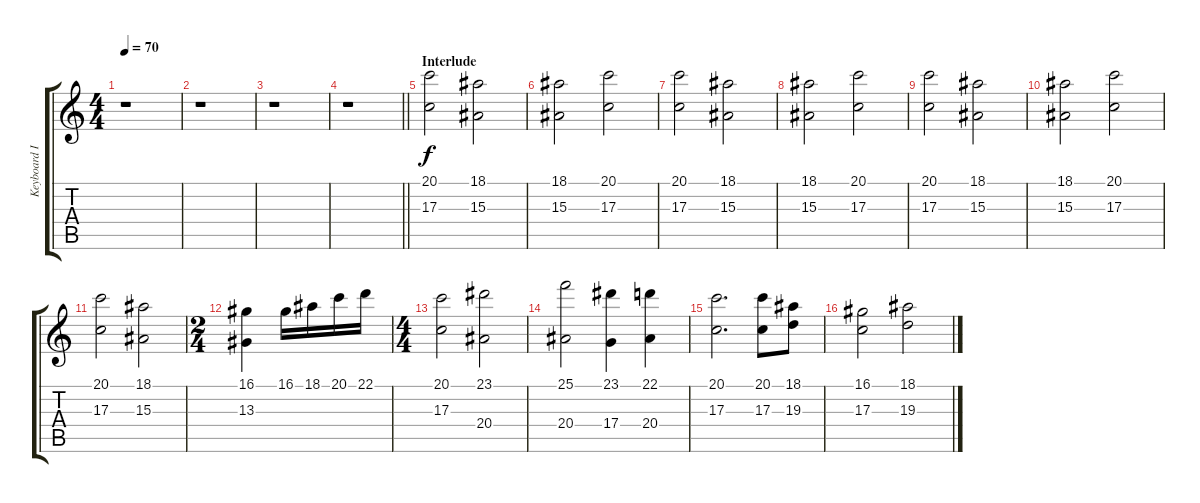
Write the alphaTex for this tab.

\track ("Keyboard II" "Keyboard I") {instrument stringensemble1}
\staff {score tabs}
\tuning (E4 B3 G3 D3 A2 E2) {hide}
\ts (4 4)
\tempo 70
\clef g2
\ks c
r.1{dy f} |
r.1 |
r.1 |
\barLineRight lightlight
r.1 |
\section ("" "Interlude")
(20.1 17.3).2 (18.1 15.3).2 |
(18.1 15.3).2 (20.1 17.3).2 |
(20.1 17.3).2 (18.1 15.3).2 |
(18.1 15.3).2 (20.1 17.3).2 |
(20.1 17.3).2 (18.1 15.3).2 |
(18.1 15.3).2 (20.1 17.3).2 |
(20.1 17.3).2 (18.1 15.3).2 |
\ts (2 4)
(16.1 13.3).4 16.1.16 18.1.16 20.1.16 22.1.16 |
\ts (4 4)
(20.1 17.3).2 (23.1 20.4).2 |
(25.1 20.4).2 (23.1 17.4).4 (22.1 20.4).4 |
(20.1 17.3).2{d} (20.1 17.3).8 (18.1 19.3).8 |
(16.1 17.3).2 (18.1 19.3).2
